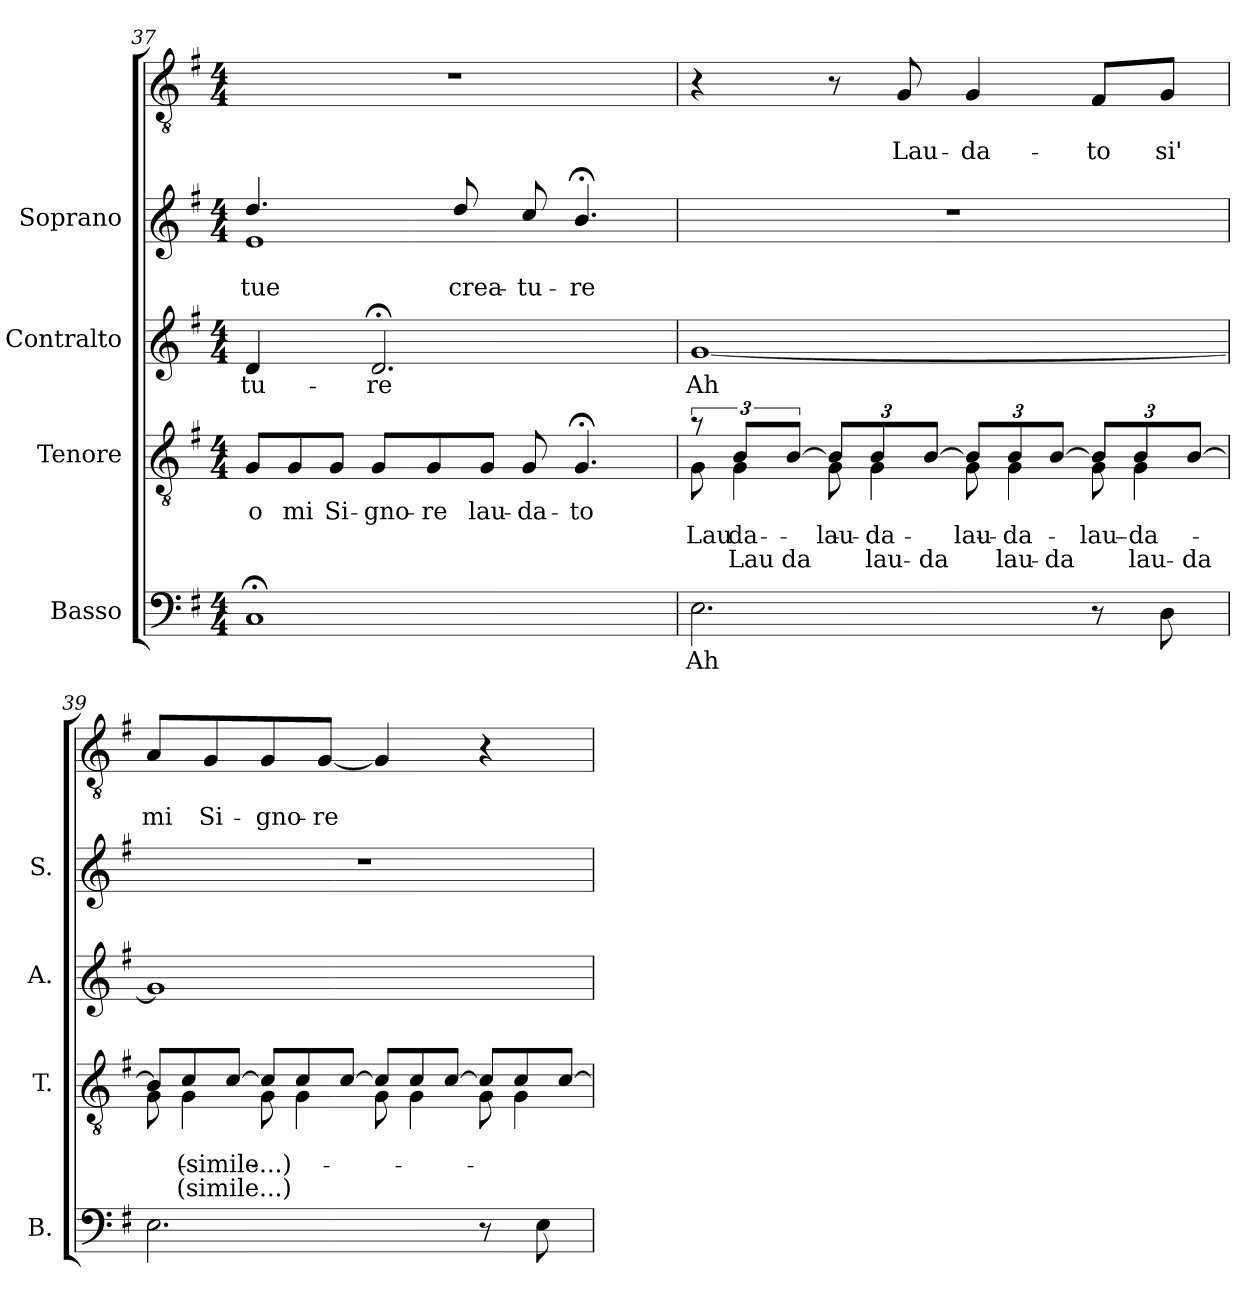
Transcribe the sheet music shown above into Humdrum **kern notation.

**kern	**text	**kern	**text	**text	**text	**kern	**text	**kern	**text	**text	**kern	**text	**text
*part5	*part5	*part4	*part4	*part4	*part4	*part3	*part3	*part2	*part2	*part2	*part1	*part1	*part1
*staff5	*staff5	*staff4	*staff4	*staff4	*staff4	*staff3	*staff3	*staff2	*staff2	*staff2	*staff1	*staff1	*staff1
*I"Basso	*	*I"Tenore	*	*	*	*I"Contralto	*	*I"Soprano	*	*	*	*	*
*I'B.	*	*I'T.	*	*	*	*I'A.	*	*I'S.	*	*	*	*	*
*clefF4	*	*clefGv2	*	*	*	*clefG2	*	*clefG2	*	*	*clefGv2	*	*
*k[f#]	*	*k[f#]	*	*	*	*k[f#]	*	*k[f#]	*	*	*k[f#]	*	*
*e:	*	*e:	*	*	*	*e:	*	*e:	*	*	*e:	*	*
*M4/4	*	*M4/4	*	*	*	*M4/4	*	*M4/4	*	*	*M4/4	*	*
*	*	*Xtuplet	*	*	*	*	*	*	*	*	*	*	*
=37	=37	=37	=37	=37	=37	=37	=37	=37	=37	=37	=37	=37	=37
!	!	!	!LO:LY:b	!	!	!	!	!	!	!	!	!	!
!	!	!	!	!	!	!	!LO:LY:b	!	!	!	!	!	!
!	!	!	!	!	!	!	!	!	!	!LO:LY:a	!	!	!
*	*	*	*	*	*	*	*	*^	*	*	*	*	*
1C;<	.	12G/L	o	.	.	4d/	-tu-	4.dd/	1e	.	tue	1r	.	.
!	!	!	!LO:LY:b	!	!	!	!	!	!	!	!	!	!	!
.	.	12G/	mi	.	.	.	.	.	.	.	.	.	.	.
!	!	!	!LO:LY:b	!	!	!	!	!	!	!	!	!	!	!
.	.	12G/J	Si-	.	.	.	.	.	.	.	.	.	.	.
!	!	!	!LO:LY:b	!	!	!	!	!	!	!	!	!	!	!
!	!	!	!	!	!	!	!LO:LY:b	!	!	!	!	!	!	!
.	.	12G/L	-gno-	.	.	2.d;</	-re	.	.	.	.	.	.	.
!	!	!	!LO:LY:b	!	!	!	!	!	!	!	!	!	!	!
.	.	12G/	-re	.	.	.	.	.	.	.	.	.	.	.
!	!	!	!	!	!	!	!	!	!	!	!LO:LY:a	!	!	!
.	.	.	.	.	.	.	.	8dd/	.	.	crea-	.	.	.
!	!	!	!LO:LY:b	!	!	!	!	!	!	!	!	!	!	!
.	.	12G/J	lau-	.	.	.	.	.	.	.	.	.	.	.
!	!	!	!LO:LY:b	!	!	!	!	!	!	!	!	!	!	!
!	!	!	!	!	!	!	!	!	!	!	!LO:LY:a	!	!	!
.	.	8G/	-da-	.	.	.	.	8cc/	.	.	-tu-	.	.	.
!	!	!	!LO:LY:b	!	!	!	!	!	!	!	!	!	!	!
!	!	!	!	!	!	!	!	!	!	!	!LO:LY:a	!	!	!
.	.	4.G;</	-to	.	.	.	.	4.b;</	.	.	-re	.	.	.
*	*	*	*	*	*	*	*	*v	*v	*	*	*	*	*
=38	=38	=38	=38	=38	=38	=38	=38	=38	=38	=38	=38	=38	=38
!	!LO:LY:b	!	!	!	!	!	!	!	!	!	!	!	!
*	*	*^	*	*	*	*	*	*	*	*	*	*	*
*	*	*tuplet	*Xtuplet	*	*	*	*	*	*	*	*	*	*	*
!	!	!	!	!	!LO:LY:b	!	!	!	!	!	!	!	!	!
!	!	!	!	!	!	!	!	!LO:LY:b	!	!	!	!	!	!
2.E\	Ah	12ra	12G\	.	Lau-	.	[1g	Ah	1r	.	.	4r	.	.
!	!	!	!	!	!	!LO:LY:a	!	!	!	!	!	!	!	!
!	!	!	!	!	!LO:LY:b	!	!	!	!	!	!	!	!	!
.	.	12B/L	6G\	.	-da-	Lau	.	.	.	.	.	.	.	.
!	!	!	!	!	!	!LO:LY:a	!	!	!	!	!	!	!	!
.	.	[>12B/J	.	.	.	da	.	.	.	.	.	.	.	.
*	*	*tuplet	*Xtuplet	*	*	*	*	*	*	*	*	*	*	*
!	!	!	!	!	!LO:LY:b	!	!	!	!	!	!	!	!	!
.	.	12B/L]	12G\	.	-lau-	.	.	.	.	.	.	8r	.	.
!	!	!	!	!	!	!LO:LY:a	!	!	!	!	!	!	!	!
!	!	!	!	!	!LO:LY:b	!	!	!	!	!	!	!	!	!
.	.	12B/	6G\	.	-da	lau-	.	.	.	.	.	.	.	.
!	!	!	!	!	!	!	!	!	!	!	!	!	!	!LO:LY:b
.	.	.	.	.	.	.	.	.	.	.	.	8G/	.	Lau-
!	!	!	!	!	!	!LO:LY:a	!	!	!	!	!	!	!	!
.	.	[>12B/J	.	.	.	-da	.	.	.	.	.	.	.	.
*	*	*tuplet	*Xtuplet	*	*	*	*	*	*	*	*	*	*	*
!	!	!	!	!	!LO:LY:b	!	!	!	!	!	!	!	!	!
!	!	!	!	!	!	!	!	!	!	!	!	!	!	!LO:LY:b
.	.	12B/L]	12G\	.	lau-	.	.	.	.	.	.	4G/	.	-da-
!	!	!	!	!	!	!LO:LY:a	!	!	!	!	!	!	!	!
!	!	!	!	!	!LO:LY:b	!	!	!	!	!	!	!	!	!
.	.	12B/	6G\	.	-da	lau-	.	.	.	.	.	.	.	.
!	!	!	!	!	!	!LO:LY:a	!	!	!	!	!	!	!	!
.	.	[>12B/J	.	.	.	-da	.	.	.	.	.	.	.	.
*	*	*tuplet	*Xtuplet	*	*	*	*	*	*	*	*	*	*	*
!	!	!	!	!	!LO:LY:b	!	!	!	!	!	!	!	!	!
!	!	!	!	!	!	!	!	!	!	!	!	!	!	!LO:LY:b
8r	.	12B/L]	12G\	.	lau-	.	.	.	.	.	.	8F#/L	.	-to
!	!	!	!	!	!	!LO:LY:a	!	!	!	!	!	!	!	!
!	!	!	!	!	!LO:LY:b	!	!	!	!	!	!	!	!	!
.	.	12B/	6G\	.	-da	lau-	.	.	.	.	.	.	.	.
!	!	!	!	!	!	!	!	!	!	!	!	!	!	!LO:LY:b
8D\	.	.	.	.	.	.	.	.	.	.	.	8G/J	.	si'
!	!	!	!	!	!	!LO:LY:a	!	!	!	!	!	!	!	!
.	.	[>12B/J	.	.	.	-da	.	.	.	.	.	.	.	.
!!LO:PB:g=z
=39	=39	=39	=39	=39	=39	=39	=39	=39	=39	=39	=39	=39	=39	=39
!	!	!	!	!	!	!	!	!	!	!	!	!	!	!LO:LY:b
2.E\	.	12B/L]	12G\	.	.	.	1g]	.	1r	.	.	8A/L	.	mi
!	!	!	!	!	!	!LO:LY:a	!	!	!	!	!	!	!	!
!	!	!	!	!	!LO:LY:b	!	!	!	!	!	!	!	!	!
.	.	12c/	6G\	.	(simile...)	(simile...)	.	.	.	.	.	.	.	.
!	!	!	!	!	!	!	!	!	!	!	!	!	!	!LO:LY:b
.	.	.	.	.	.	.	.	.	.	.	.	8G/	.	Si-
.	.	[>12c/J	.	.	.	.	.	.	.	.	.	.	.	.
!	!	!	!	!	!	!	!	!	!	!	!	!	!	!LO:LY:b
.	.	12c/L]	12G\	.	.	.	.	.	.	.	.	8G/	.	-gno-
.	.	12c/	6G\	.	.	.	.	.	.	.	.	.	.	.
!	!	!	!	!	!	!	!	!	!	!	!	!	!	!LO:LY:b
.	.	.	.	.	.	.	.	.	.	.	.	[8G/J	.	-re
.	.	[>12c/J	.	.	.	.	.	.	.	.	.	.	.	.
.	.	12c/L]	12G\	.	.	.	.	.	.	.	.	4G/]	.	.
.	.	12c/	6G\	.	.	.	.	.	.	.	.	.	.	.
.	.	[>12c/J	.	.	.	.	.	.	.	.	.	.	.	.
8r	.	12c/L]	12G\	.	.	.	.	.	.	.	.	4r	.	.
.	.	12c/	6G\	.	.	.	.	.	.	.	.	.	.	.
8E\	.	.	.	.	.	.	.	.	.	.	.	.	.	.
.	.	[>12c/J	.	.	.	.	.	.	.	.	.	.	.	.
*	*	*v	*v	*	*	*	*	*	*	*	*	*	*	*
=	=	=	=	=	=	=	=	=	=	=	=	=	=
*-	*-	*-	*-	*-	*-	*-	*-	*-	*-	*-	*-	*-	*-
